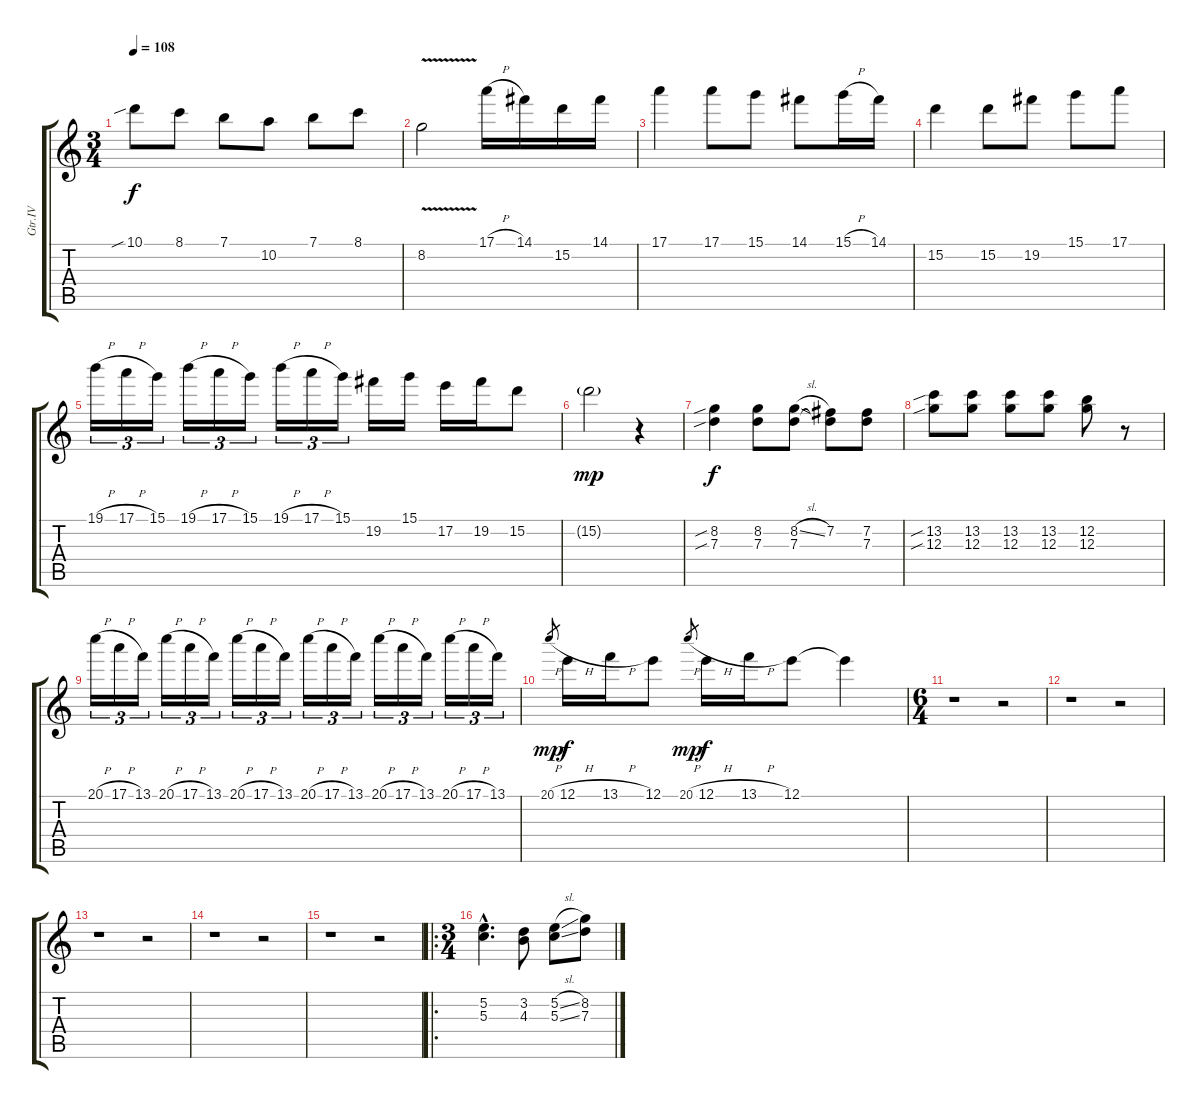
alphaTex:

\track ("Gtr.IV" "Gtr.IV") {instrument distortionguitar}
\staff {score tabs}
\tuning (E4 B3 G3 D3 A2 E2) {hide}
\ts (3 4)
\tempo 108
\clef g2
\ks c
10.1{sib}.8{dy f} 8.1.8 7.1.8 10.2.8 7.1.8 8.1.8 |
8.2{v}.2 17.1{h}.16 14.1.16 15.2.16 14.1.16 |
17.1.4 17.1.8 15.1.8 14.1.8 15.1{h}.16 14.1.16 |
15.2.4 15.2.8 19.2.8 15.1.8 17.1.8 |
19.1{h}.16{tu (3 2)} 17.1{h}.16{tu (3 2)} 15.1.16{tu (3 2)} 19.1{h}.16{tu (3 2)} 17.1{h}.16{tu (3 2)} 15.1.16{tu (3 2)} 19.1{h}.16{tu (3 2)} 17.1{h}.16{tu (3 2)} 15.1.16{tu (3 2)} 19.2.16 15.1.16 17.2.16 19.2.16 15.2.8 |
15.2{g}.2{dy mp} r.4 |
(8.2{sib} 7.3{sib}).4{dy f} (8.2 7.3).8 (8.2{sl} 7.3).8 (7.2 7.3{t}).8 (7.2 7.3).8 |
(13.2{sib} 12.3{sib}).8 (13.2 12.3).8 (13.2 12.3).8 (13.2 12.3).8 (12.2 12.3).8 r.8{instrument distortionguitar} |
20.1{h}.16{tu (3 2)} 17.1{h}.16{tu (3 2)} 13.1.16{tu (3 2)} 20.1{h}.16{tu (3 2)} 17.1{h}.16{tu (3 2)} 13.1.16{tu (3 2)} 20.1{h}.16{tu (3 2)} 17.1{h}.16{tu (3 2)} 13.1.16{tu (3 2)} 20.1{h}.16{tu (3 2)} 17.1{h}.16{tu (3 2)} 13.1.16{tu (3 2)} 20.1{h}.16{tu (3 2)} 17.1{h}.16{tu (3 2)} 13.1.16{tu (3 2)} 20.1{h}.16{tu (3 2)} 17.1{h}.16{tu (3 2)} 13.1.16{tu (3 2)} |
20.1{h}.8{gr dy mp} 12.1{h}.16{dy f} 13.1{h}.16 12.1.8 20.1{h}.8{gr dy mp} 12.1{h}.16{dy f} 13.1{h}.16 12.1.8 12.1{t}.4 |
\ts (6 4)
r.1 r.2 |
r.1 r.2 |
r.1 r.2 |
r.1 r.2 |
r.1 r.2 |
\ro
\ts (3 4)
(5.2{hac} 5.3{hac}).4{d} (3.2 4.3).8 (5.2{sl} 5.3{ss}).8 (8.2 7.3).8
